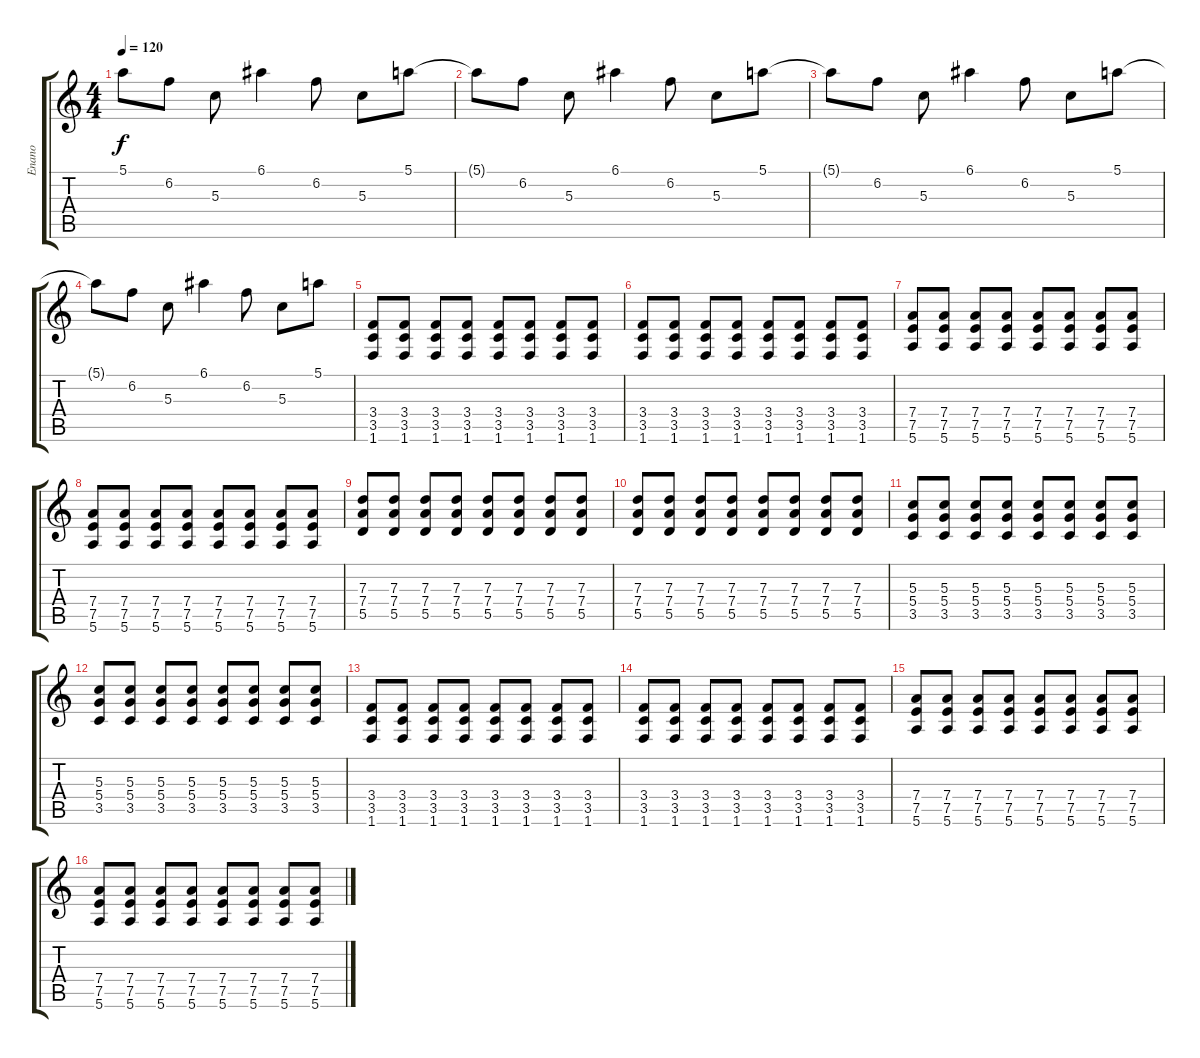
\track ("Enano" "Enano") {instrument electricguitarclean}
\staff {score tabs}
\tuning (E4 B3 G3 D3 A2 E2) {hide}
\ts (4 4)
\tempo 120
\clef g2
\ks c
5.1{t}.8{dy f} 6.2.8 5.3.8 6.1.4 6.2.8 5.3.8 5.1.8 |
5.1{t}.8 6.2.8 5.3.8 6.1.4 6.2.8 5.3.8 5.1.8 |
5.1{t}.8 6.2.8 5.3.8 6.1.4 6.2.8 5.3.8 5.1.8 |
5.1{t}.8 6.2.8 5.3.8 6.1.4 6.2.8 5.3.8 5.1.8 |
(3.4 3.5 1.6).8{volume 4 instrument overdrivenguitar} (3.4 3.5 1.6).8 (3.4 3.5 1.6).8 (3.4 3.5 1.6).8 (3.4 3.5 1.6).8 (3.4 3.5 1.6).8 (3.4 3.5 1.6).8 (3.4 3.5 1.6).8 |
(3.4 3.5 1.6).8 (3.4 3.5 1.6).8 (3.4 3.5 1.6).8 (3.4 3.5 1.6).8 (3.4 3.5 1.6).8 (3.4 3.5 1.6).8 (3.4 3.5 1.6).8 (3.4 3.5 1.6).8 |
(7.4 7.5 5.6).8 (7.4 7.5 5.6).8 (7.4 7.5 5.6).8 (7.4 7.5 5.6).8 (7.4 7.5 5.6).8 (7.4 7.5 5.6).8 (7.4 7.5 5.6).8 (7.4 7.5 5.6).8 |
(7.4 7.5 5.6).8 (7.4 7.5 5.6).8 (7.4 7.5 5.6).8 (7.4 7.5 5.6).8 (7.4 7.5 5.6).8 (7.4 7.5 5.6).8 (7.4 7.5 5.6).8 (7.4 7.5 5.6).8 |
(7.3 7.4 5.5).8 (7.3 7.4 5.5).8 (7.3 7.4 5.5).8 (7.3 7.4 5.5).8 (7.3 7.4 5.5).8 (7.3 7.4 5.5).8 (7.3 7.4 5.5).8 (7.3 7.4 5.5).8 |
(7.3 7.4 5.5).8 (7.3 7.4 5.5).8 (7.3 7.4 5.5).8 (7.3 7.4 5.5).8 (7.3 7.4 5.5).8 (7.3 7.4 5.5).8 (7.3 7.4 5.5).8 (7.3 7.4 5.5).8 |
(5.3 5.4 3.5).8 (5.3 5.4 3.5).8 (5.3 5.4 3.5).8 (5.3 5.4 3.5).8 (5.3 5.4 3.5).8 (5.3 5.4 3.5).8 (5.3 5.4 3.5).8 (5.3 5.4 3.5).8 |
(5.3 5.4 3.5).8 (5.3 5.4 3.5).8 (5.3 5.4 3.5).8 (5.3 5.4 3.5).8 (5.3 5.4 3.5).8 (5.3 5.4 3.5).8 (5.3 5.4 3.5).8 (5.3 5.4 3.5).8 |
(3.4 3.5 1.6).8 (3.4 3.5 1.6).8 (3.4 3.5 1.6).8 (3.4 3.5 1.6).8 (3.4 3.5 1.6).8 (3.4 3.5 1.6).8 (3.4 3.5 1.6).8 (3.4 3.5 1.6).8 |
(3.4 3.5 1.6).8 (3.4 3.5 1.6).8 (3.4 3.5 1.6).8 (3.4 3.5 1.6).8 (3.4 3.5 1.6).8 (3.4 3.5 1.6).8 (3.4 3.5 1.6).8 (3.4 3.5 1.6).8 |
(7.4 7.5 5.6).8 (7.4 7.5 5.6).8 (7.4 7.5 5.6).8 (7.4 7.5 5.6).8 (7.4 7.5 5.6).8 (7.4 7.5 5.6).8 (7.4 7.5 5.6).8 (7.4 7.5 5.6).8 |
(7.4 7.5 5.6).8 (7.4 7.5 5.6).8 (7.4 7.5 5.6).8 (7.4 7.5 5.6).8 (7.4 7.5 5.6).8 (7.4 7.5 5.6).8 (7.4 7.5 5.6).8 (7.4 7.5 5.6).8
